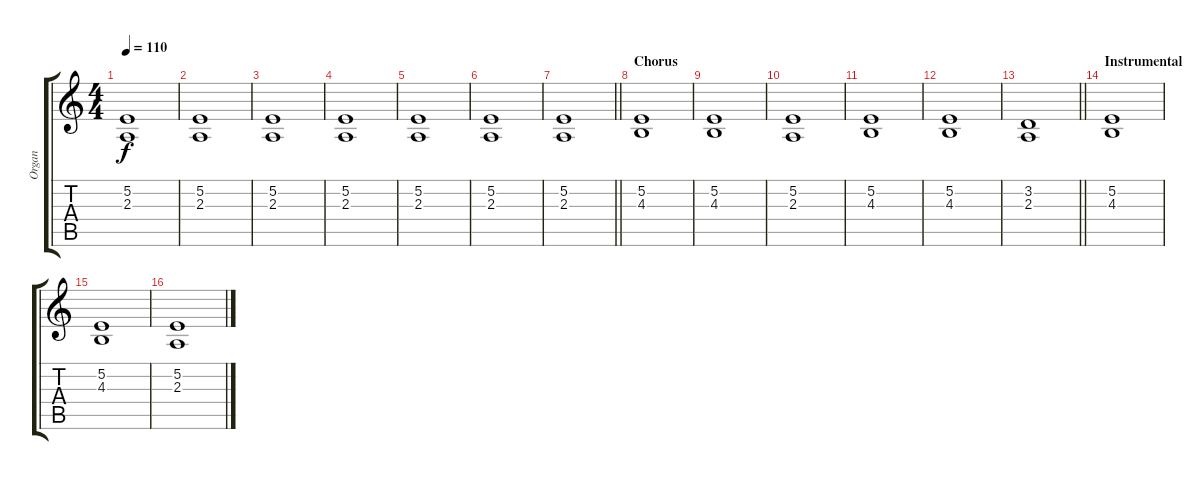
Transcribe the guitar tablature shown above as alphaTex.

\track ("Organ" "Organ") {instrument percussiveorgan}
\staff {score tabs}
\tuning (E4 B3 G3 D3 A2 E2) {hide}
\ts (4 4)
\tempo 110
\clef g2
\ks c
(5.2{t} 2.3{t}).1{dy f} |
(5.2 2.3).1 |
(5.2 2.3).1 |
(5.2 2.3).1 |
(5.2 2.3).1 |
(5.2 2.3).1 |
\barLineRight lightlight
(5.2 2.3).1 |
\section ("" "Chorus")
(5.2 4.3).1 |
(5.2 4.3).1 |
(5.2 2.3).1 |
(5.2 4.3).1 |
(5.2 4.3).1 |
\barLineRight lightlight
(3.2 2.3).1 |
\section ("" "Instrumental")
(5.2 4.3).1 |
(5.2 4.3).1 |
(5.2 2.3).1
